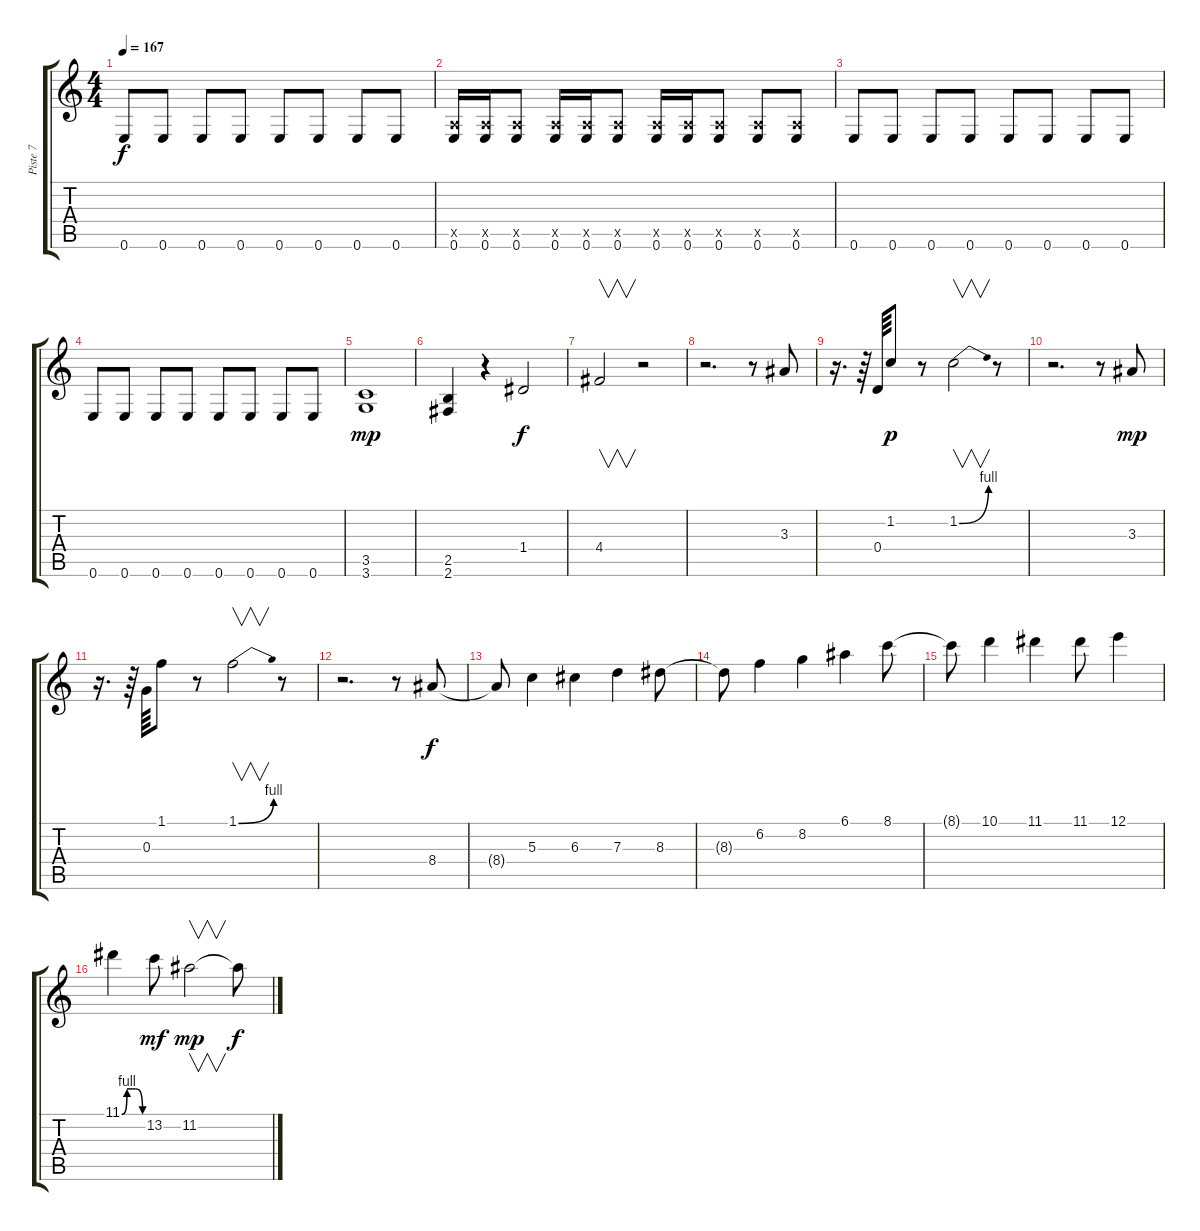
\track ("Piste 7" "Piste 7") {instrument overdrivenguitar}
\staff {score tabs}
\tuning (E4 B3 G3 D3 A2 E2) {hide}
\ts (4 4)
\tempo 167
\clef g2
\ks c
0.6.8{dy f} 0.6.8 0.6.8 0.6.8 0.6.8 0.6.8 0.6.8 0.6.8 |
(0.5{x} 0.6).16 (0.5{x} 0.6).16 (0.5{x} 0.6).8 (0.5{x} 0.6).16 (0.5{x} 0.6).16 (0.5{x} 0.6).8 (0.5{x} 0.6).16 (0.5{x} 0.6).16 (0.5{x} 0.6).8 (0.5{x} 0.6).8 (0.5{x} 0.6).8 |
0.6.8 0.6.8 0.6.8 0.6.8 0.6.8 0.6.8 0.6.8 0.6.8 |
0.6.8 0.6.8 0.6.8 0.6.8 0.6.8 0.6.8 0.6.8 0.6.8 |
(3.5 3.6).1{dy mp} |
(2.5 2.6).4 r.4 1.4.2{dy f} |
4.4.2{v} r.2 |
r.2{d} r.8 3.3.8 |
r.16{d} r.64 0.4.64 1.2.8{dy p} r.8 1.2{be (bend 0 0 60 4)}.2{v} r.8 |
r.2{d} r.8 3.3.8{dy mp} |
r.16{d} r.64 0.3.64 1.1.8 r.8 1.1{be (bend 0 0 60 4)}.2{v} r.8 |
r.2{d} r.8 8.4.8{dy f} |
8.4{t}.8 5.3.4 6.3.4 7.3.4 8.3.8 |
8.3{t}.8 6.2.4 8.2.4 6.1.4 8.1.8 |
8.1{t}.8 10.1.4 11.1.4 11.1.8 12.1.4 |
11.1{be (custom 0 0 15 4 30 4 40 4 60 0)}.4 13.2.8{dy mf} 11.2.2{v dy mp} 11.2{t}.8{dy f}
